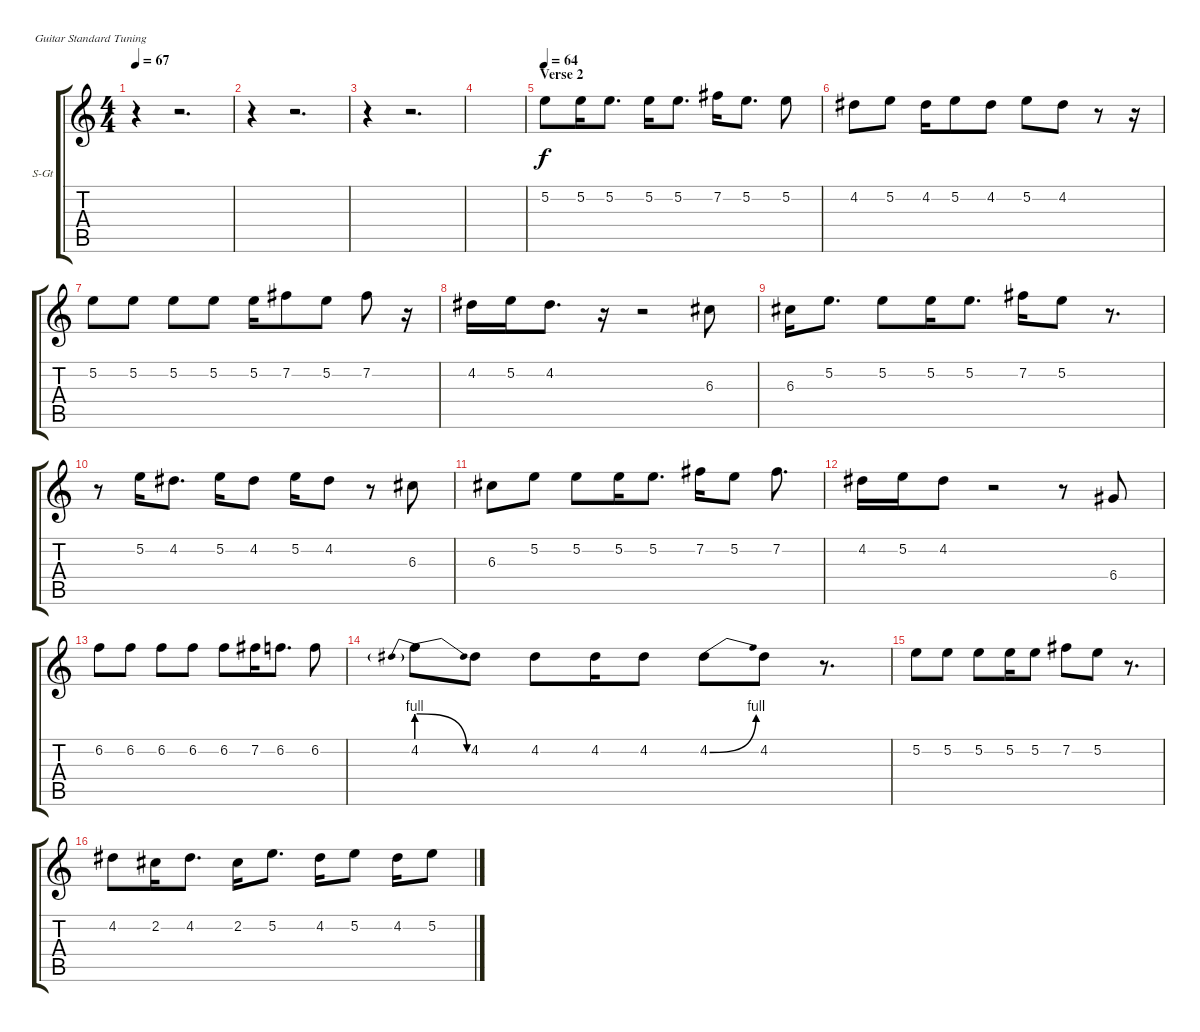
\bracketExtendMode groupsimilarinstruments
\firstSystemTrackNameOrientation horizontal
\otherSystemsTrackNameOrientation horizontal
\track ("Rick (vocal)" "S-Gt") {instrument choiraahs}
\staff {score tabs}
\tuning (E4 B3 G3 D3 A2 E2)
\displaytranspose 12
\ts (4 4)
\tempo 67
\clef g2
\ks c
r.4{dy f} r.2{d} |
r.4 r.2{d} |
r.4 r.2{d} |
|
\section ("" "Verse 2")
\tempo 64
5.2.8 5.2.16 5.2.8{d} 5.2.16 5.2.8{d} 7.2.16 5.2.8{d} 5.2.8 |
4.2.8 5.2.8 4.2.16 5.2.8 4.2.8 5.2.8 4.2.8 r.8 r.16 |
5.2.8 5.2.8 5.2.8 5.2.8 5.2.16 7.2.8 5.2.8 7.2.8 r.16 |
4.2.16 5.2.16 4.2.8{d} r.16 r.2 6.3.8 |
6.3.16 5.2.8{d} 5.2.8 5.2.16 5.2.8{d} 7.2.16 5.2.8 r.8{d} |
r.8 5.2.16 4.2.8{d} 5.2.16 4.2.8 5.2.16 4.2.8 r.8 6.3.8 |
6.3.8 5.2.8 5.2.8 5.2.16 5.2.8{d} 7.2.16 5.2.8 7.2.8{d} |
4.2.16 5.2.16 4.2.8 r.2 r.8 6.4.8 |
6.2.8 6.2.8 6.2.8 6.2.8 6.2.8 7.2.16 6.2.8{d} 6.2.8 |
4.2{be (prebendrelease 0 4 60 0)}.8 4.2.8 4.2.8 4.2.16 4.2.8 4.2{be (bend 0 0 60 4)}.8 4.2.8 r.8{d} |
5.2.8 5.2.8 5.2.8 5.2.16 5.2.8 7.2.8 5.2.8 r.8{d} |
4.2.8 2.2.16 4.2.8{d} 2.2.16 5.2.8{d} 4.2.16 5.2.8 4.2.16 5.2.8
